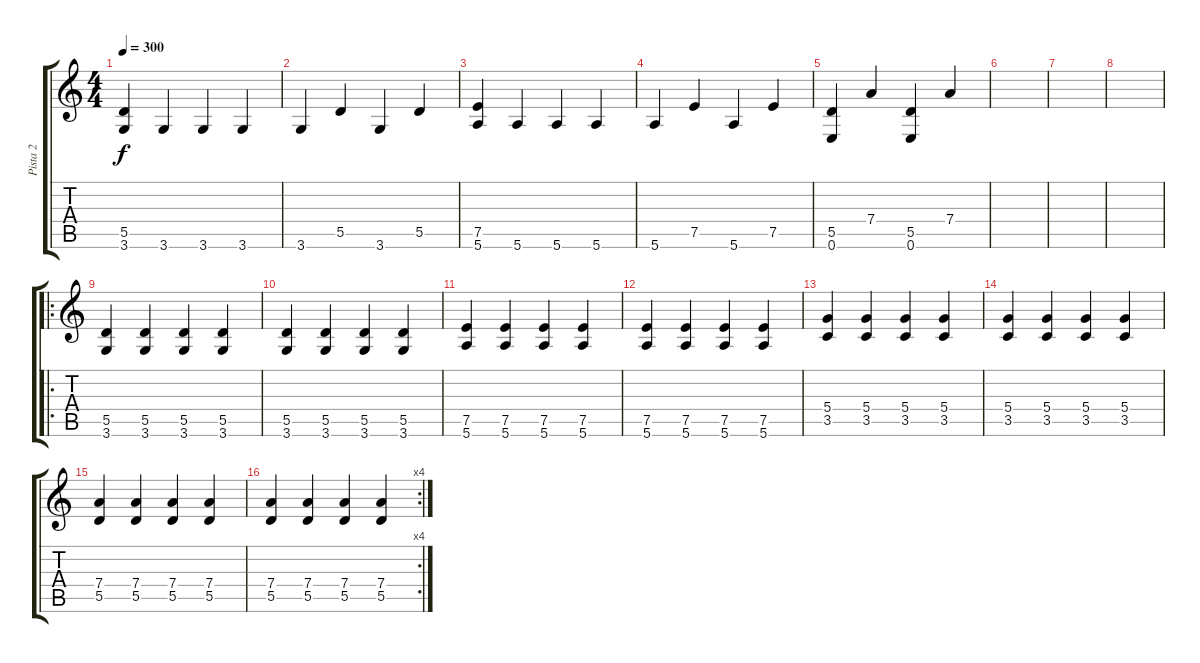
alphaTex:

\track ("Pista 2" "Pista 2") {instrument electricbasspick}
\staff {score tabs}
\tuning (E4 B3 G3 D3 A2 E2) {hide}
\ts (4 4)
\tempo 300
\clef g2
\ks c
(5.5 3.6).4{dy f} 3.6.4 3.6.4 3.6.4 |
3.6.4 5.5.4 3.6.4 5.5.4 |
(7.5 5.6).4 5.6.4 5.6.4 5.6.4 |
5.6.4 7.5.4 5.6.4 7.5.4 |
(5.5 0.6).4 7.4.4 (5.5 0.6).4 7.4.4 |
|
|
|
\ro
(5.5 3.6).4 (5.5 3.6).4 (5.5 3.6).4 (5.5 3.6).4 |
(5.5 3.6).4 (5.5 3.6).4 (5.5 3.6).4 (5.5 3.6).4 |
(7.5 5.6).4 (7.5 5.6).4 (7.5 5.6).4 (7.5 5.6).4 |
(7.5 5.6).4 (7.5 5.6).4 (7.5 5.6).4 (7.5 5.6).4 |
(5.4 3.5).4 (5.4 3.5).4 (5.4 3.5).4 (5.4 3.5).4 |
(5.4 3.5).4 (5.4 3.5).4 (5.4 3.5).4 (5.4 3.5).4 |
(7.4 5.5).4 (7.4 5.5).4 (7.4 5.5).4 (7.4 5.5).4 |
\rc 4
(7.4 5.5).4 (7.4 5.5).4 (7.4 5.5).4 (7.4 5.5).4
